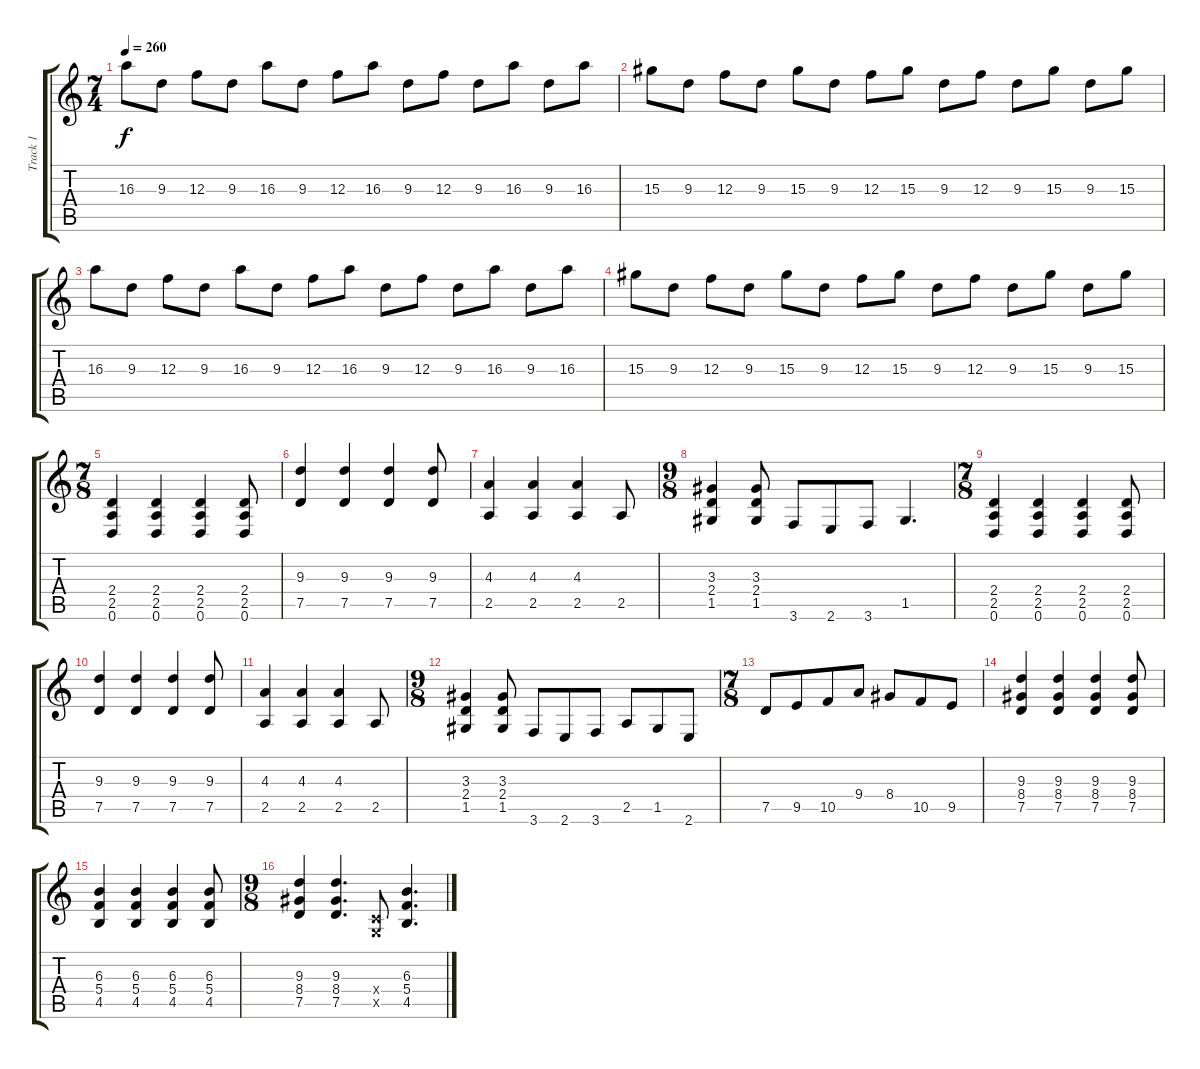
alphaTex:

\track ("Track 1" "Track 1") {instrument distortionguitar}
\staff {score tabs}
\tuning (D4 A3 F3 C3 G2 D2) {hide}
\ts (7 4)
\tempo 260
\clef g2
\ks c
16.3.8{dy f} 9.3.8 12.3.8 9.3.8 16.3.8 9.3.8 12.3.8 16.3.8 9.3.8 12.3.8 9.3.8 16.3.8 9.3.8 16.3.8 |
15.3.8 9.3.8 12.3.8 9.3.8 15.3.8 9.3.8 12.3.8 15.3.8 9.3.8 12.3.8 9.3.8 15.3.8 9.3.8 15.3.8 |
16.3.8 9.3.8 12.3.8 9.3.8 16.3.8 9.3.8 12.3.8 16.3.8 9.3.8 12.3.8 9.3.8 16.3.8 9.3.8 16.3.8 |
15.3.8 9.3.8 12.3.8 9.3.8 15.3.8 9.3.8 12.3.8 15.3.8 9.3.8 12.3.8 9.3.8 15.3.8 9.3.8 15.3.8 |
\ts (7 8)
(2.4 2.5 0.6).4 (2.4 2.5 0.6).4 (2.4 2.5 0.6).4 (2.4 2.5 0.6).8 |
(9.3 7.5).4 (9.3 7.5).4 (9.3 7.5).4 (9.3 7.5).8 |
(4.3 2.5).4 (4.3 2.5).4 (4.3 2.5).4 2.5.8 |
\ts (9 8)
(3.3 2.4 1.5).4 (3.3 2.4 1.5).8 3.6.8 2.6.8 3.6.8 1.5.4{d} |
\ts (7 8)
(2.4 2.5 0.6).4 (2.4 2.5 0.6).4 (2.4 2.5 0.6).4 (2.4 2.5 0.6).8 |
(9.3 7.5).4 (9.3 7.5).4 (9.3 7.5).4 (9.3 7.5).8 |
(4.3 2.5).4 (4.3 2.5).4 (4.3 2.5).4 2.5.8 |
\ts (9 8)
(3.3 2.4 1.5).4 (3.3 2.4 1.5).8 3.6.8 2.6.8 3.6.8 2.5.8 1.5.8 2.6.8 |
\ts (7 8)
7.5.8 9.5.8 10.5.8 9.4.8 8.4.8 10.5.8 9.5.8 |
(9.3 8.4 7.5).4 (9.3 8.4 7.5).4 (9.3 8.4 7.5).4 (9.3 8.4 7.5).8 |
(6.3 5.4 4.5).4 (6.3 5.4 4.5).4 (6.3 5.4 4.5).4 (6.3 5.4 4.5).8 |
\ts (9 8)
(9.3 8.4 7.5).4 (9.3 8.4 7.5).4{d} (0.4{x} 0.5{x}).8 (6.3 5.4 4.5).4{d}
